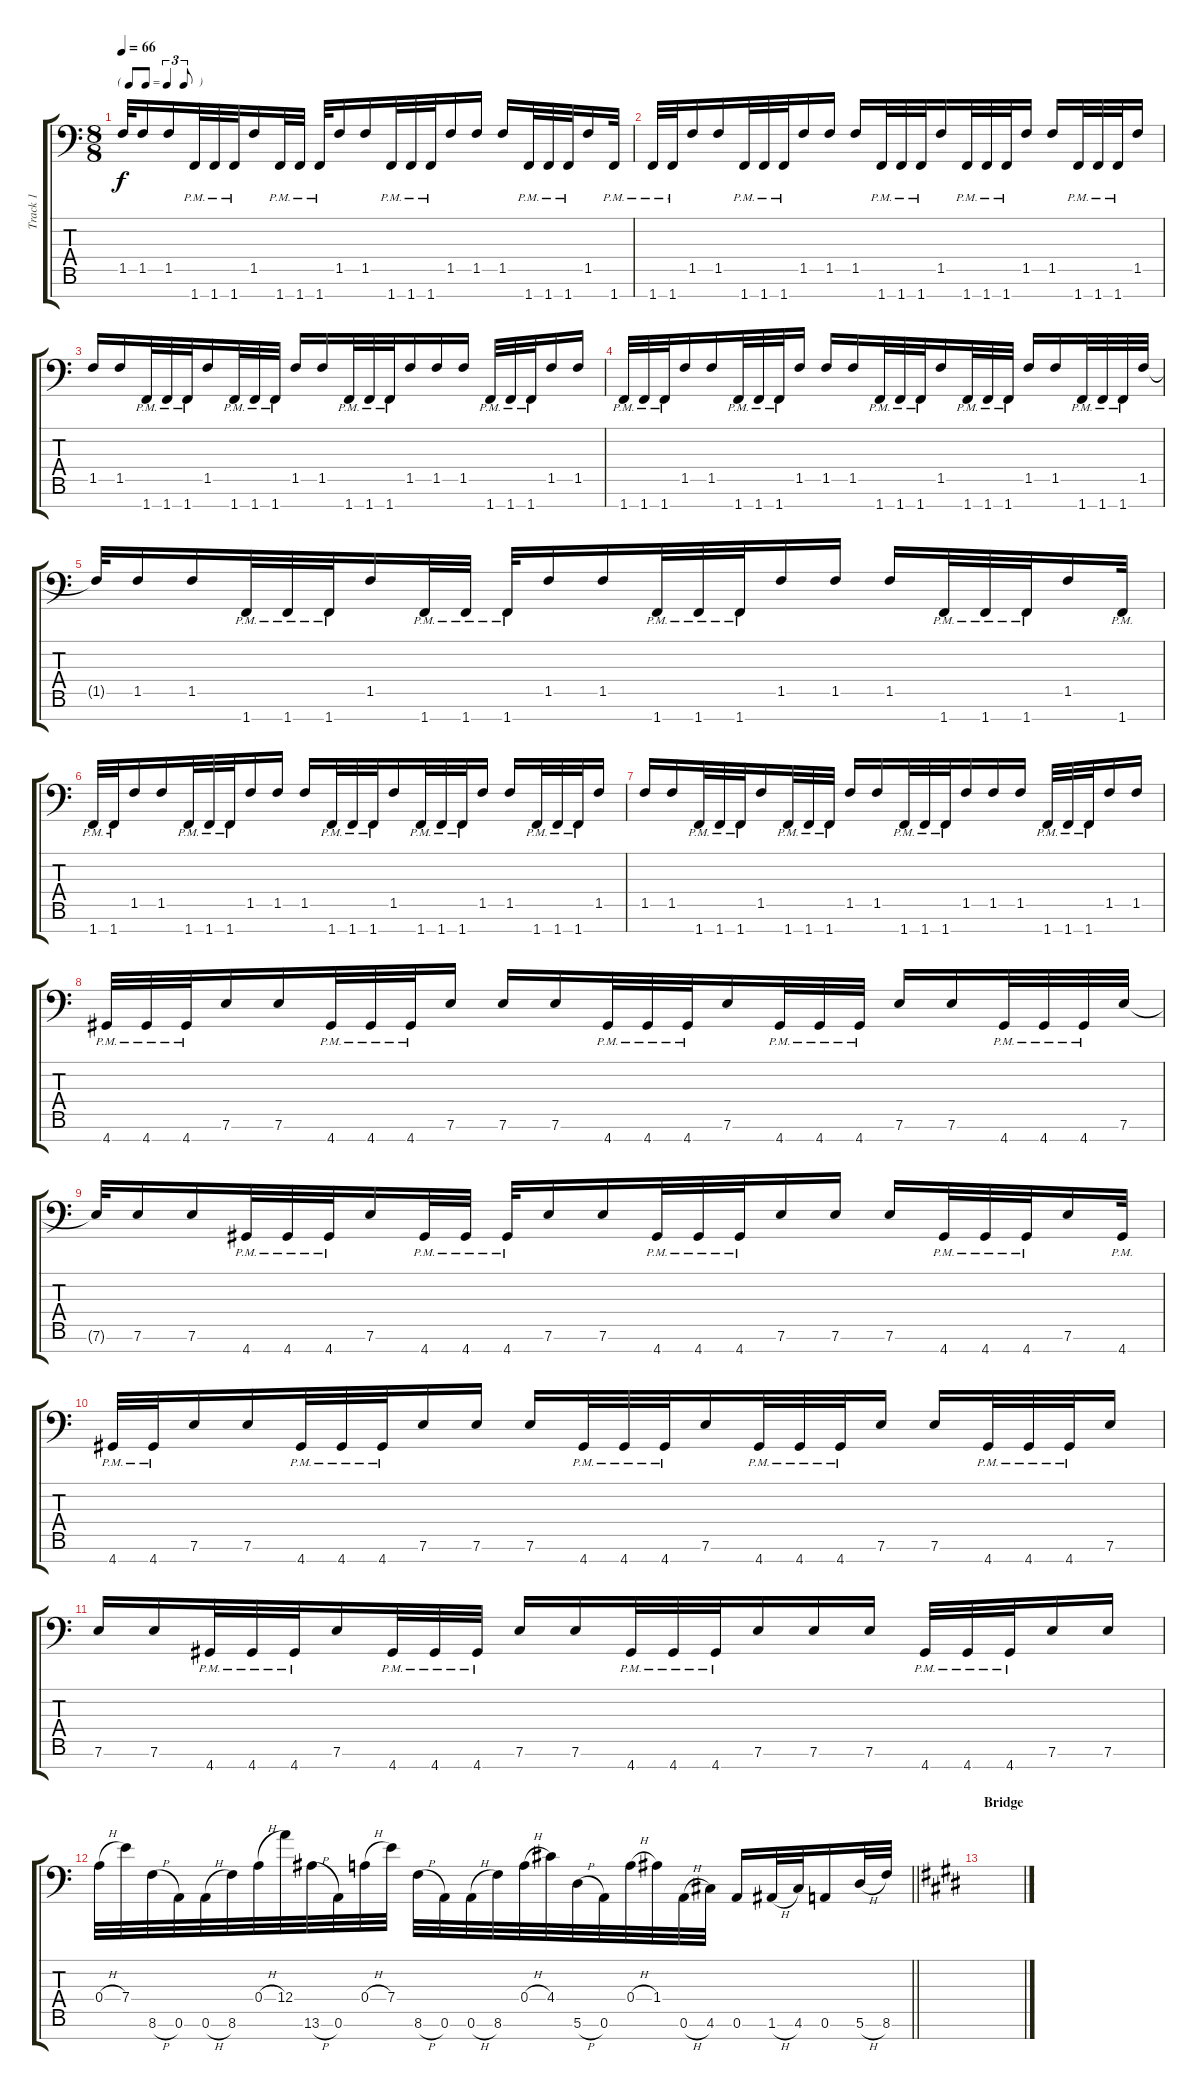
\track ("Track 1" "Track 1") {instrument overdrivenguitar}
\staff {score tabs}
\tuning (B3 G3 D3 A2 E2 A1 E1) {hide}
\ts (8 8)
\tf triplet8th
\tempo 66
\clef f4
\ks aminor
1.5{t}.32{dy f} 1.5.16 1.5.16 1.7{pm}.32 1.7{pm}.32 1.7{pm}.32 1.5.16 1.7{pm}.32 1.7{pm}.32 1.7{pm}.32 1.5.16 1.5.16 1.7{pm}.32 1.7{pm}.32 1.7{pm}.32 1.5.16 1.5.16 1.5.16 1.7{pm}.32 1.7{pm}.32 1.7{pm}.32 1.5.16 1.7{pm}.32 |
1.7{pm}.32 1.7{pm}.32 1.5.16 1.5.16 1.7{pm}.32 1.7{pm}.32 1.7{pm}.32 1.5.16 1.5.16 1.5.16 1.7{pm}.32 1.7{pm}.32 1.7{pm}.32 1.5.16 1.7{pm}.32 1.7{pm}.32 1.7{pm}.32 1.5.16 1.5.16 1.7{pm}.32 1.7{pm}.32 1.7{pm}.32 1.5.16 |
1.5.16 1.5.16 1.7{pm}.32 1.7{pm}.32 1.7{pm}.32 1.5.16 1.7{pm}.32 1.7{pm}.32 1.7{pm}.32 1.5.16 1.5.16 1.7{pm}.32 1.7{pm}.32 1.7{pm}.32 1.5.16 1.5.16 1.5.16 1.7{pm}.32 1.7{pm}.32 1.7{pm}.32 1.5.16 1.5.16 |
1.7{pm}.32 1.7{pm}.32 1.7{pm}.32 1.5.16 1.5.16 1.7{pm}.32 1.7{pm}.32 1.7{pm}.32 1.5.16 1.5.16 1.5.16 1.7{pm}.32 1.7{pm}.32 1.7{pm}.32 1.5.16 1.7{pm}.32 1.7{pm}.32 1.7{pm}.32 1.5.16 1.5.16 1.7{pm}.32 1.7{pm}.32 1.7{pm}.32 1.5.32 |
1.5{t}.32 1.5.16 1.5.16 1.7{pm}.32 1.7{pm}.32 1.7{pm}.32 1.5.16 1.7{pm}.32 1.7{pm}.32 1.7{pm}.32 1.5.16 1.5.16 1.7{pm}.32 1.7{pm}.32 1.7{pm}.32 1.5.16 1.5.16 1.5.16 1.7{pm}.32 1.7{pm}.32 1.7{pm}.32 1.5.16 1.7{pm}.32 |
1.7{pm}.32 1.7{pm}.32 1.5.16 1.5.16 1.7{pm}.32 1.7{pm}.32 1.7{pm}.32 1.5.16 1.5.16 1.5.16 1.7{pm}.32 1.7{pm}.32 1.7{pm}.32 1.5.16 1.7{pm}.32 1.7{pm}.32 1.7{pm}.32 1.5.16 1.5.16 1.7{pm}.32 1.7{pm}.32 1.7{pm}.32 1.5.16 |
1.5.16 1.5.16 1.7{pm}.32 1.7{pm}.32 1.7{pm}.32 1.5.16 1.7{pm}.32 1.7{pm}.32 1.7{pm}.32 1.5.16 1.5.16 1.7{pm}.32 1.7{pm}.32 1.7{pm}.32 1.5.16 1.5.16 1.5.16 1.7{pm}.32 1.7{pm}.32 1.7{pm}.32 1.5.16 1.5.16 |
4.7{pm}.32 4.7{pm}.32 4.7{pm}.32 7.6.16 7.6.16 4.7{pm}.32 4.7{pm}.32 4.7{pm}.32 7.6.16 7.6.16 7.6.16 4.7{pm}.32 4.7{pm}.32 4.7{pm}.32 7.6.16 4.7{pm}.32 4.7{pm}.32 4.7{pm}.32 7.6.16 7.6.16 4.7{pm}.32 4.7{pm}.32 4.7{pm}.32 7.6.32 |
7.6{t}.32 7.6.16 7.6.16 4.7{pm}.32 4.7{pm}.32 4.7{pm}.32 7.6.16 4.7{pm}.32 4.7{pm}.32 4.7{pm}.32 7.6.16 7.6.16 4.7{pm}.32 4.7{pm}.32 4.7{pm}.32 7.6.16 7.6.16 7.6.16 4.7{pm}.32 4.7{pm}.32 4.7{pm}.32 7.6.16 4.7{pm}.32 |
4.7{pm}.32 4.7{pm}.32 7.6.16 7.6.16 4.7{pm}.32 4.7{pm}.32 4.7{pm}.32 7.6.16 7.6.16 7.6.16 4.7{pm}.32 4.7{pm}.32 4.7{pm}.32 7.6.16 4.7{pm}.32 4.7{pm}.32 4.7{pm}.32 7.6.16 7.6.16 4.7{pm}.32 4.7{pm}.32 4.7{pm}.32 7.6.16 |
7.6.16 7.6.16 4.7{pm}.32 4.7{pm}.32 4.7{pm}.32 7.6.16 4.7{pm}.32 4.7{pm}.32 4.7{pm}.32 7.6.16 7.6.16 4.7{pm}.32 4.7{pm}.32 4.7{pm}.32 7.6.16 7.6.16 7.6.16 4.7{pm}.32 4.7{pm}.32 4.7{pm}.32 7.6.16 7.6.16 |
\barLineRight lightlight
0.4{h}.32 7.4.32 8.6{h}.32 0.6.32 0.6{h}.32 8.6.32 0.4{h}.32 12.4.32 13.6{h}.32 0.6.32 0.4{h}.32 7.4.32 8.6{h}.32 0.6.32 0.6{h}.32 8.6.32 0.4{h}.32 4.4.32 5.6{h}.32 0.6.32 0.4{h}.32 1.4.32 0.6{h}.32 4.6.32 0.6.16 1.6{h}.32 4.6.32 0.6.16 5.6{h}.32 8.6.32 |
\section ("" "Bridge")
\ks c#minor
